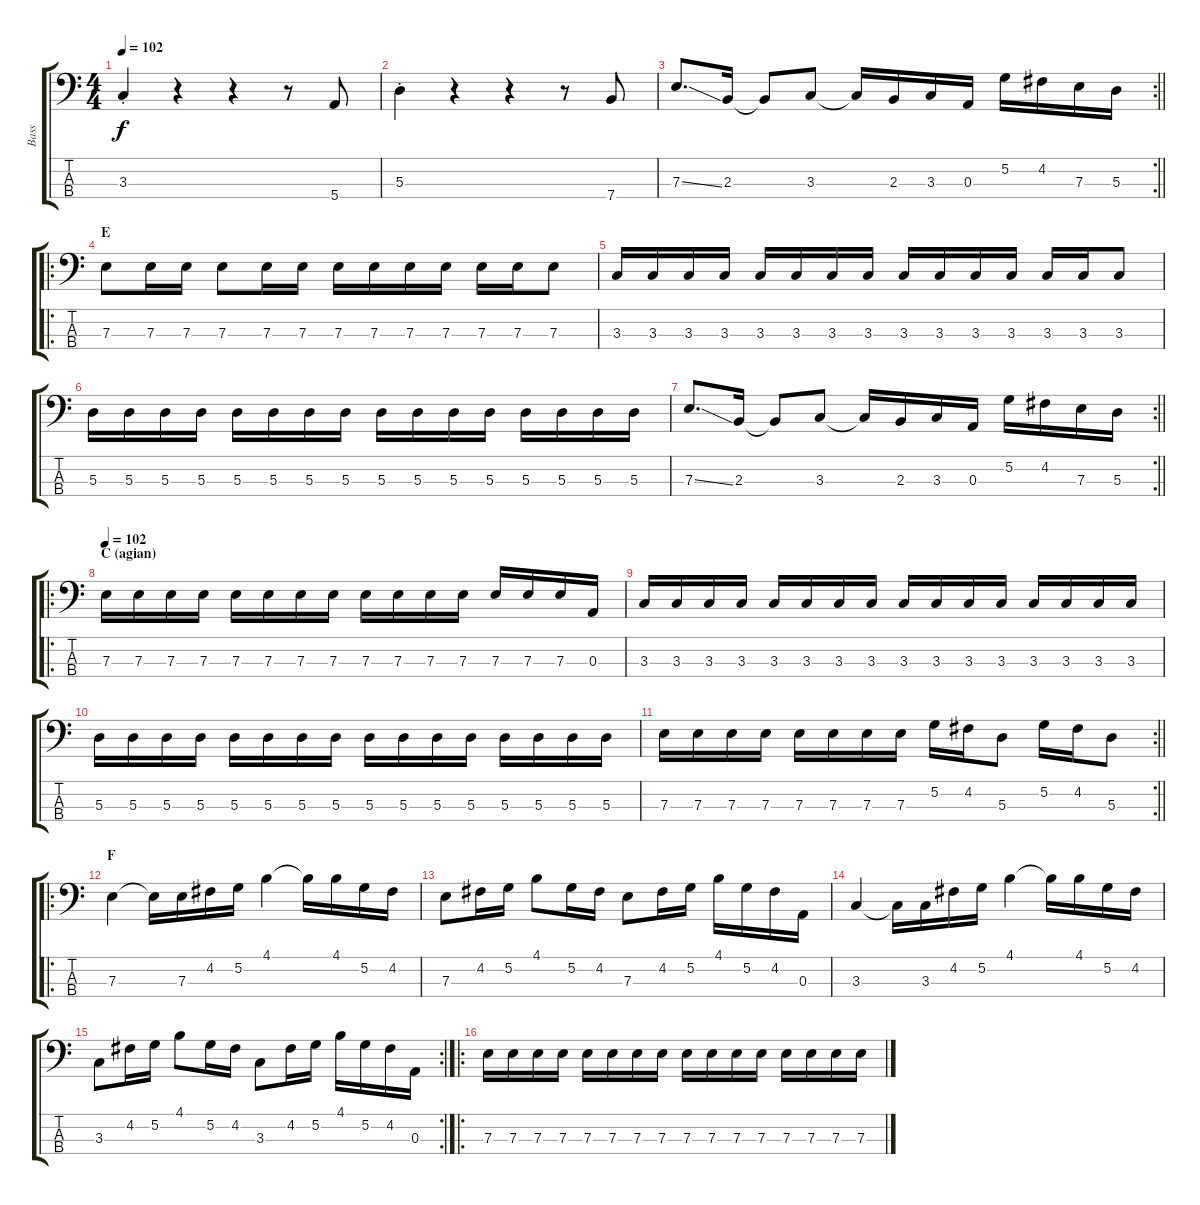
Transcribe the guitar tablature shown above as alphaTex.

\track ("Bass" "Bass") {instrument electricbassfinger}
\staff {score tabs}
\tuning (G2 D2 A1 E1) {hide}
\ts (4 4)
\tempo 102
\clef f4
\ks c
3.3{st}.4{dy f} r.4 r.4 r.8 5.4.8 |
5.3{st}.4 r.4 r.4 r.8 7.4.8 |
\rc 2
\barLineRight lightlight
7.3{ss}.8{d} 2.3.16 2.3{t}.8 3.3.8 3.3{t}.16 2.3.16 3.3.16 0.3.16 5.2.16 4.2.16 7.3.16 5.3.16 |
\ro
\section ("" "E")
7.3.8 7.3.16 7.3.16 7.3.8 7.3.16 7.3.16 7.3.16 7.3.16 7.3.16 7.3.16 7.3.16 7.3.16 7.3.8 |
3.3.16 3.3.16 3.3.16 3.3.16 3.3.16 3.3.16 3.3.16 3.3.16 3.3.16 3.3.16 3.3.16 3.3.16 3.3.16 3.3.16 3.3.8 |
5.3.16 5.3.16 5.3.16 5.3.16 5.3.16 5.3.16 5.3.16 5.3.16 5.3.16 5.3.16 5.3.16 5.3.16 5.3.16 5.3.16 5.3.16 5.3.16 |
\rc 2
\barLineRight lightlight
7.3{ss}.8{d} 2.3.16 2.3{t}.8 3.3.8 3.3{t}.16 2.3.16 3.3.16 0.3.16 5.2.16 4.2.16 7.3.16 5.3.16 |
\ro
\section ("" "C (agian)")
\tempo 102
7.3.16 7.3.16 7.3.16 7.3.16 7.3.16 7.3.16 7.3.16 7.3.16 7.3.16 7.3.16 7.3.16 7.3.16 7.3.16 7.3.16 7.3.16 0.3.16 |
3.3.16 3.3.16 3.3.16 3.3.16 3.3.16 3.3.16 3.3.16 3.3.16 3.3.16 3.3.16 3.3.16 3.3.16 3.3.16 3.3.16 3.3.16 3.3.16 |
5.3.16 5.3.16 5.3.16 5.3.16 5.3.16 5.3.16 5.3.16 5.3.16 5.3.16 5.3.16 5.3.16 5.3.16 5.3.16 5.3.16 5.3.16 5.3.16 |
\rc 2
\barLineRight lightlight
7.3.16 7.3.16 7.3.16 7.3.16 7.3.16 7.3.16 7.3.16 7.3.16 5.2.16 4.2.16 5.3.8 5.2.16 4.2.16 5.3.8 |
\ro
\section ("" "F")
7.3.4 7.3{t}.16 7.3.16 4.2.16 5.2.16 4.1.4 4.1{t}.16 4.1.16 5.2.16 4.2.16 |
7.3.8 4.2.16 5.2.16 4.1.8 5.2.16 4.2.16 7.3.8 4.2.16 5.2.16 4.1.16 5.2.16 4.2.16 0.3.16 |
3.3.4 3.3{t}.16 3.3.16 4.2.16 5.2.16 4.1.4 4.1{t}.16 4.1.16 5.2.16 4.2.16 |
\rc 2
3.3.8 4.2.16 5.2.16 4.1.8 5.2.16 4.2.16 3.3.8 4.2.16 5.2.16 4.1.16 5.2.16 4.2.16 0.3.16 |
\ro
7.3.16 7.3.16 7.3.16 7.3.16 7.3.16 7.3.16 7.3.16 7.3.16 7.3.16 7.3.16 7.3.16 7.3.16 7.3.16 7.3.16 7.3.16 7.3.16
